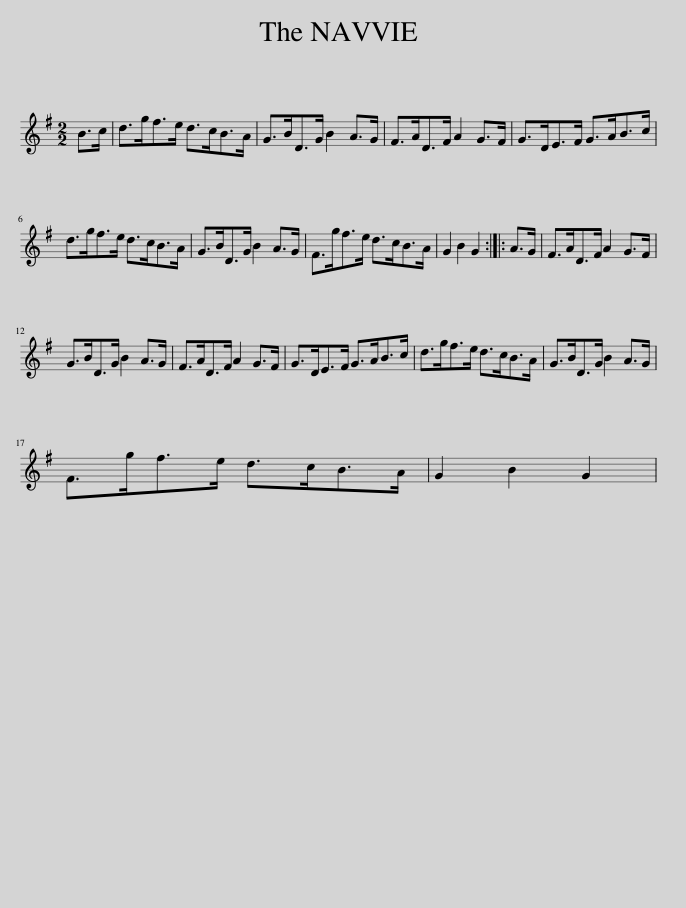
X:1
L:1/8
M:2/2
I:linebreak $
K:G
V:1 treble
V:1
 B>c | d>gf>e d>cB>A | G>BD>G B2 A>G | F>AD>F A2 G>F | G>DE>F G>AB>c |$ %5
 d>gf>e d>cB>A | G>BD>G B2 A>G | F>gf>e d>cB>A | G2 B2 G2 :: A>G | %10
 F>AD>F A2 G>F |$ G>BD>G B2 A>G | F>AD>F A2 G>F | G>DE>F G>AB>c | d>gf>e d>cB>A | %15
 G>BD>G B2 A>G |$ F>gf>e d>cB>A | G2 B2 G2 | %18
